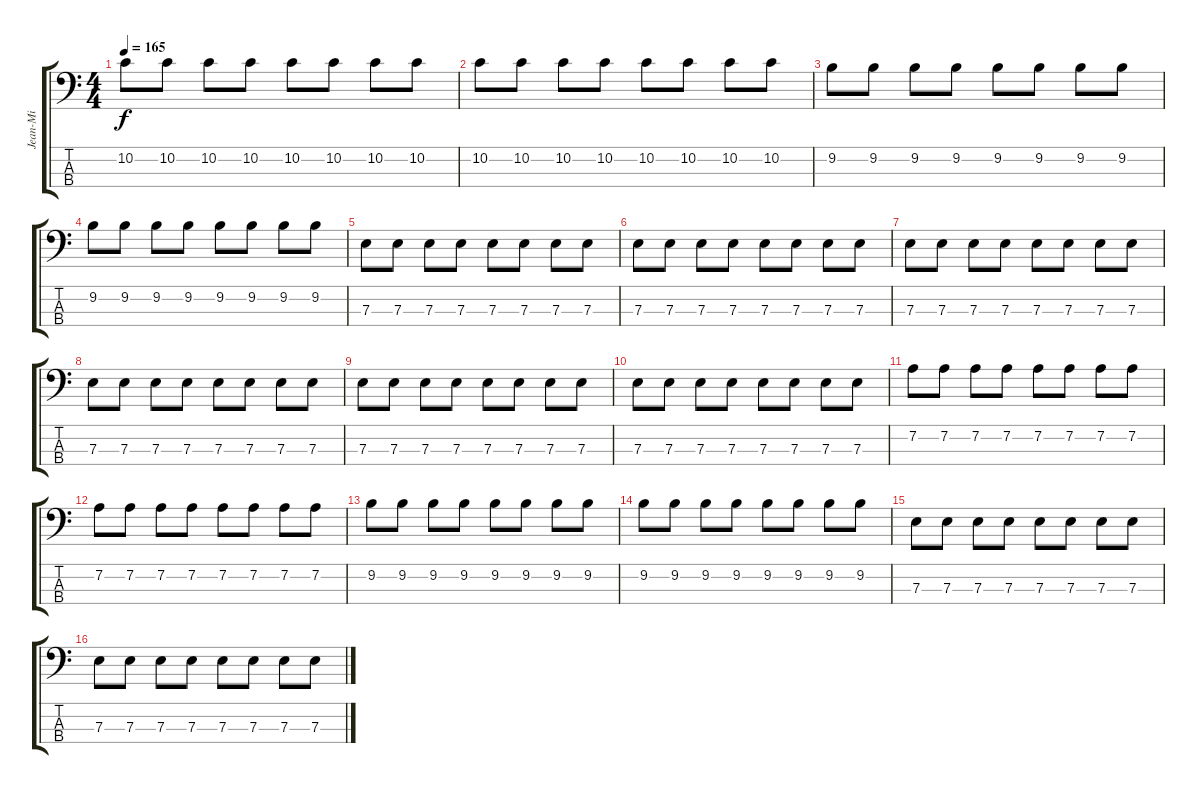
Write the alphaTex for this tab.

\track ("Jean-Mi" "Jean-Mi") {instrument electricbassfinger}
\staff {score tabs}
\tuning (G2 D2 A1 E1) {hide}
\ts (4 4)
\tempo 165
\clef f4
\ks c
10.2.8{dy f} 10.2.8 10.2.8 10.2.8 10.2.8 10.2.8 10.2.8 10.2.8 |
10.2.8 10.2.8 10.2.8 10.2.8 10.2.8 10.2.8 10.2.8 10.2.8 |
9.2.8 9.2.8 9.2.8 9.2.8 9.2.8 9.2.8 9.2.8 9.2.8 |
9.2.8 9.2.8 9.2.8 9.2.8 9.2.8 9.2.8 9.2.8 9.2.8 |
7.3.8 7.3.8 7.3.8 7.3.8 7.3.8 7.3.8 7.3.8 7.3.8 |
7.3.8 7.3.8 7.3.8 7.3.8 7.3.8 7.3.8 7.3.8 7.3.8 |
7.3.8 7.3.8 7.3.8 7.3.8 7.3.8 7.3.8 7.3.8 7.3.8 |
7.3.8 7.3.8 7.3.8 7.3.8 7.3.8 7.3.8 7.3.8 7.3.8 |
7.3.8 7.3.8 7.3.8 7.3.8 7.3.8 7.3.8 7.3.8 7.3.8 |
7.3.8 7.3.8 7.3.8 7.3.8 7.3.8 7.3.8 7.3.8 7.3.8 |
7.2.8 7.2.8 7.2.8 7.2.8 7.2.8 7.2.8 7.2.8 7.2.8 |
7.2.8 7.2.8 7.2.8 7.2.8 7.2.8 7.2.8 7.2.8 7.2.8 |
9.2.8 9.2.8 9.2.8 9.2.8 9.2.8 9.2.8 9.2.8 9.2.8 |
9.2.8 9.2.8 9.2.8 9.2.8 9.2.8 9.2.8 9.2.8 9.2.8 |
7.3.8 7.3.8 7.3.8 7.3.8 7.3.8 7.3.8 7.3.8 7.3.8 |
7.3.8 7.3.8 7.3.8 7.3.8 7.3.8 7.3.8 7.3.8 7.3.8
